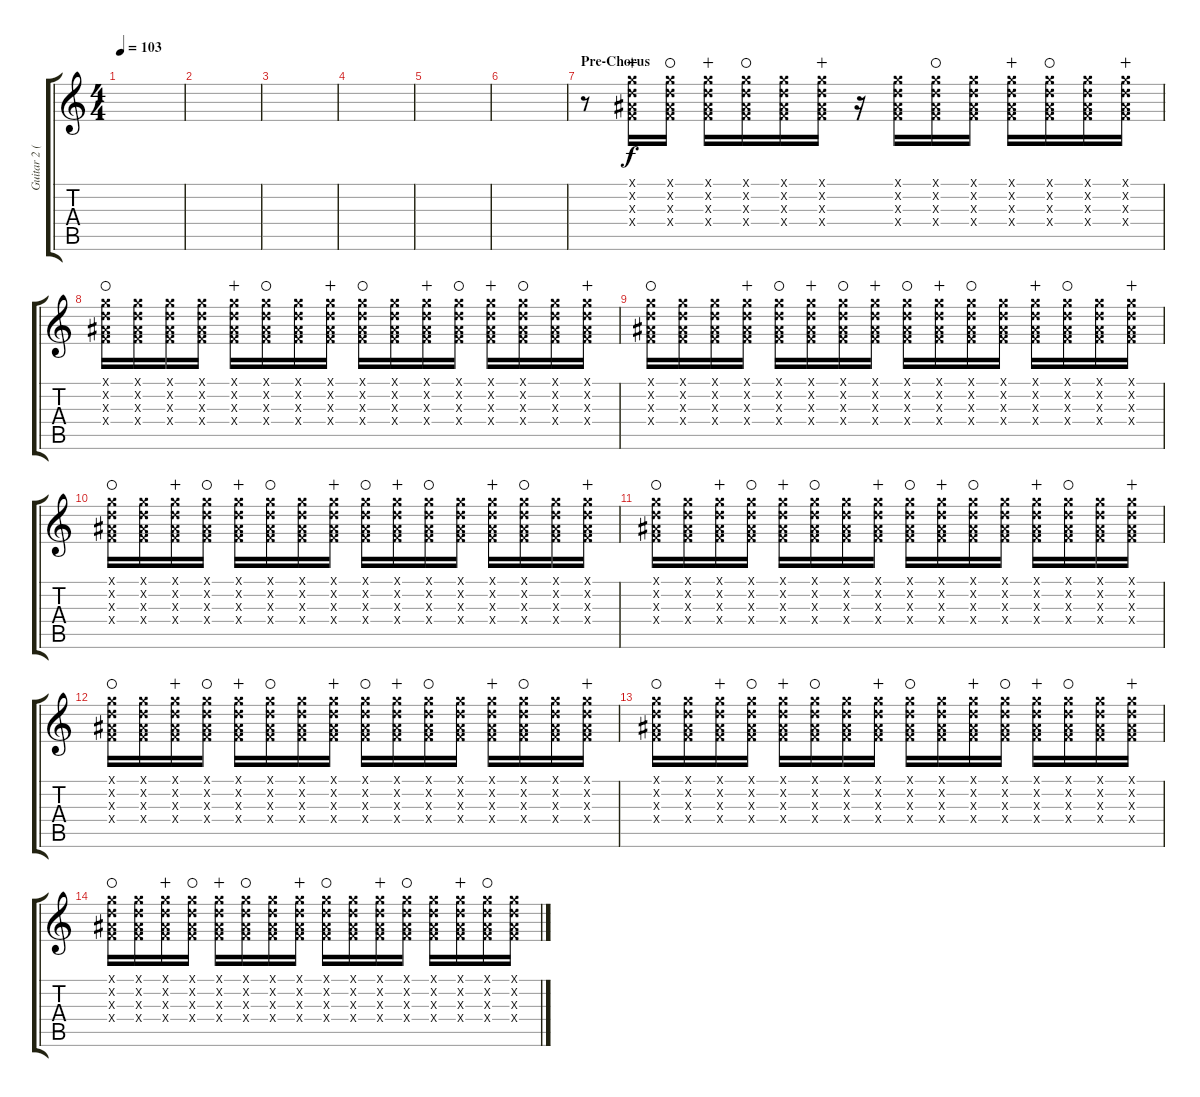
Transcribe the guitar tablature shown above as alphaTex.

\track ("Guitar 2 (Clean)" "Guitar 2 (") {instrument distortionguitar}
\staff {score tabs}
\tuning (E4 B3 G3 D3 A2 E2) {hide}
\ts (4 4)
\tempo 103
\clef g2
\ks c
|
|
|
|
|
|
\section ("" "Pre-Chorus")
r.8 (3.1{x} 3.2{x} 3.3{x} 3.4{x}).16{wahc} (3.1{x} 3.2{x} 3.3{x} 3.4{x}).16{waho} (3.1{x} 3.2{x} 3.3{x} 3.4{x}).16{wahc} (3.1{x} 3.2{x} 3.3{x} 3.4{x}).16{waho} (3.1{x} 3.2{x} 3.3{x} 3.4{x}).16 (3.1{x} 3.2{x} 3.3{x} 3.4{x}).16{wahc} r.16 (3.1{x} 3.2{x} 3.3{x} 3.4{x}).16 (3.1{x} 3.2{x} 3.3{x} 3.4{x}).16{waho} (3.1{x} 3.2{x} 3.3{x} 3.4{x}).16 (3.1{x} 3.2{x} 3.3{x} 3.4{x}).16{wahc} (3.1{x} 3.2{x} 3.3{x} 3.4{x}).16{waho} (3.1{x} 3.2{x} 3.3{x} 3.4{x}).16 (3.1{x} 3.2{x} 3.3{x} 3.4{x}).16{wahc} |
(3.1{x} 3.2{x} 3.3{x} 3.4{x}).16{waho} (3.1{x} 3.2{x} 3.3{x} 3.4{x}).16 (3.1{x} 3.2{x} 3.3{x} 3.4{x}).16 (3.1{x} 3.2{x} 3.3{x} 3.4{x}).16 (3.1{x} 3.2{x} 3.3{x} 3.4{x}).16{wahc} (3.1{x} 3.2{x} 3.3{x} 3.4{x}).16{waho} (3.1{x} 3.2{x} 3.3{x} 3.4{x}).16 (3.1{x} 3.2{x} 3.3{x} 3.4{x}).16{wahc} (3.1{x} 3.2{x} 3.3{x} 3.4{x}).16{waho} (3.1{x} 3.2{x} 3.3{x} 3.4{x}).16 (3.1{x} 3.2{x} 3.3{x} 3.4{x}).16{wahc} (3.1{x} 3.2{x} 3.3{x} 3.4{x}).16{waho} (3.1{x} 3.2{x} 3.3{x} 3.4{x}).16{wahc} (3.1{x} 3.2{x} 3.3{x} 3.4{x}).16{waho} (3.1{x} 3.2{x} 3.3{x} 3.4{x}).16 (3.1{x} 3.2{x} 3.3{x} 3.4{x}).16{wahc} |
(3.1{x} 3.2{x} 3.3{x} 3.4{x}).16{waho} (3.1{x} 3.2{x} 3.3{x} 3.4{x}).16 (3.1{x} 3.2{x} 3.3{x} 3.4{x}).16 (3.1{x} 3.2{x} 3.3{x} 3.4{x}).16{wahc} (3.1{x} 3.2{x} 3.3{x} 3.4{x}).16{waho} (3.1{x} 3.2{x} 3.3{x} 3.4{x}).16{wahc} (3.1{x} 3.2{x} 3.3{x} 3.4{x}).16{waho} (3.1{x} 3.2{x} 3.3{x} 3.4{x}).16{wahc} (3.1{x} 3.2{x} 3.3{x} 3.4{x}).16{waho} (3.1{x} 3.2{x} 3.3{x} 3.4{x}).16{wahc} (3.1{x} 3.2{x} 3.3{x} 3.4{x}).16{waho} (3.1{x} 3.2{x} 3.3{x} 3.4{x}).16 (3.1{x} 3.2{x} 3.3{x} 3.4{x}).16{wahc} (3.1{x} 3.2{x} 3.3{x} 3.4{x}).16{waho} (3.1{x} 3.2{x} 3.3{x} 3.4{x}).16 (3.1{x} 3.2{x} 3.3{x} 3.4{x}).16{wahc} |
(3.1{x} 3.2{x} 3.3{x} 3.4{x}).16{waho} (3.1{x} 3.2{x} 3.3{x} 3.4{x}).16 (3.1{x} 3.2{x} 3.3{x} 3.4{x}).16{wahc} (3.1{x} 3.2{x} 3.3{x} 3.4{x}).16{waho} (3.1{x} 3.2{x} 3.3{x} 3.4{x}).16{wahc} (3.1{x} 3.2{x} 3.3{x} 3.4{x}).16{waho} (3.1{x} 3.2{x} 3.3{x} 3.4{x}).16 (3.1{x} 3.2{x} 3.3{x} 3.4{x}).16{wahc} (3.1{x} 3.2{x} 3.3{x} 3.4{x}).16{waho} (3.1{x} 3.2{x} 3.3{x} 3.4{x}).16{wahc} (3.1{x} 3.2{x} 3.3{x} 3.4{x}).16{waho} (3.1{x} 3.2{x} 3.3{x} 3.4{x}).16 (3.1{x} 3.2{x} 3.3{x} 3.4{x}).16{wahc} (3.1{x} 3.2{x} 3.3{x} 3.4{x}).16{waho} (3.1{x} 3.2{x} 3.3{x} 3.4{x}).16 (3.1{x} 3.2{x} 3.3{x} 3.4{x}).16{wahc} |
(3.1{x} 3.2{x} 3.3{x} 3.4{x}).16{waho} (3.1{x} 3.2{x} 3.3{x} 3.4{x}).16 (3.1{x} 3.2{x} 3.3{x} 3.4{x}).16{wahc} (3.1{x} 3.2{x} 3.3{x} 3.4{x}).16{waho} (3.1{x} 3.2{x} 3.3{x} 3.4{x}).16{wahc} (3.1{x} 3.2{x} 3.3{x} 3.4{x}).16{waho} (3.1{x} 3.2{x} 3.3{x} 3.4{x}).16 (3.1{x} 3.2{x} 3.3{x} 3.4{x}).16{wahc} (3.1{x} 3.2{x} 3.3{x} 3.4{x}).16{waho} (3.1{x} 3.2{x} 3.3{x} 3.4{x}).16{wahc} (3.1{x} 3.2{x} 3.3{x} 3.4{x}).16{waho} (3.1{x} 3.2{x} 3.3{x} 3.4{x}).16 (3.1{x} 3.2{x} 3.3{x} 3.4{x}).16{wahc} (3.1{x} 3.2{x} 3.3{x} 3.4{x}).16{waho} (3.1{x} 3.2{x} 3.3{x} 3.4{x}).16 (3.1{x} 3.2{x} 3.3{x} 3.4{x}).16{wahc} |
(3.1{x} 3.2{x} 3.3{x} 3.4{x}).16{waho} (3.1{x} 3.2{x} 3.3{x} 3.4{x}).16 (3.1{x} 3.2{x} 3.3{x} 3.4{x}).16{wahc} (3.1{x} 3.2{x} 3.3{x} 3.4{x}).16{waho} (3.1{x} 3.2{x} 3.3{x} 3.4{x}).16{wahc} (3.1{x} 3.2{x} 3.3{x} 3.4{x}).16{waho} (3.1{x} 3.2{x} 3.3{x} 3.4{x}).16 (3.1{x} 3.2{x} 3.3{x} 3.4{x}).16{wahc} (3.1{x} 3.2{x} 3.3{x} 3.4{x}).16{waho} (3.1{x} 3.2{x} 3.3{x} 3.4{x}).16{wahc} (3.1{x} 3.2{x} 3.3{x} 3.4{x}).16{waho} (3.1{x} 3.2{x} 3.3{x} 3.4{x}).16 (3.1{x} 3.2{x} 3.3{x} 3.4{x}).16{wahc} (3.1{x} 3.2{x} 3.3{x} 3.4{x}).16{waho} (3.1{x} 3.2{x} 3.3{x} 3.4{x}).16 (3.1{x} 3.2{x} 3.3{x} 3.4{x}).16{wahc} |
(3.1{x} 3.2{x} 3.3{x} 3.4{x}).16{waho} (3.1{x} 3.2{x} 3.3{x} 3.4{x}).16 (3.1{x} 3.2{x} 3.3{x} 3.4{x}).16{wahc} (3.1{x} 3.2{x} 3.3{x} 3.4{x}).16{waho} (3.1{x} 3.2{x} 3.3{x} 3.4{x}).16{wahc} (3.1{x} 3.2{x} 3.3{x} 3.4{x}).16{waho} (3.1{x} 3.2{x} 3.3{x} 3.4{x}).16 (3.1{x} 3.2{x} 3.3{x} 3.4{x}).16{wahc} (3.1{x} 3.2{x} 3.3{x} 3.4{x}).16{waho} (3.1{x} 3.2{x} 3.3{x} 3.4{x}).16 (3.1{x} 3.2{x} 3.3{x} 3.4{x}).16{wahc} (3.1{x} 3.2{x} 3.3{x} 3.4{x}).16{waho} (3.1{x} 3.2{x} 3.3{x} 3.4{x}).16{wahc} (3.1{x} 3.2{x} 3.3{x} 3.4{x}).16{waho} (3.1{x} 3.2{x} 3.3{x} 3.4{x}).16 (3.1{x} 3.2{x} 3.3{x} 3.4{x}).16{wahc} |
(3.1{x} 3.2{x} 3.3{x} 3.4{x}).16{waho} (3.1{x} 3.2{x} 3.3{x} 3.4{x}).16 (3.1{x} 3.2{x} 3.3{x} 3.4{x}).16{wahc} (3.1{x} 3.2{x} 3.3{x} 3.4{x}).16{waho} (3.1{x} 3.2{x} 3.3{x} 3.4{x}).16{wahc} (3.1{x} 3.2{x} 3.3{x} 3.4{x}).16{waho} (3.1{x} 3.2{x} 3.3{x} 3.4{x}).16 (3.1{x} 3.2{x} 3.3{x} 3.4{x}).16{wahc} (3.1{x} 3.2{x} 3.3{x} 3.4{x}).16{waho} (3.1{x} 3.2{x} 3.3{x} 3.4{x}).16 (3.1{x} 3.2{x} 3.3{x} 3.4{x}).16{wahc} (3.1{x} 3.2{x} 3.3{x} 3.4{x}).16{waho} (3.1{x} 3.2{x} 3.3{x} 3.4{x}).16 (3.1{x} 3.2{x} 3.3{x} 3.4{x}).16{wahc} (3.1{x} 3.2{x} 3.3{x} 3.4{x}).16{waho} (3.1{x} 3.2{x} 3.3{x} 3.4{x}).16
